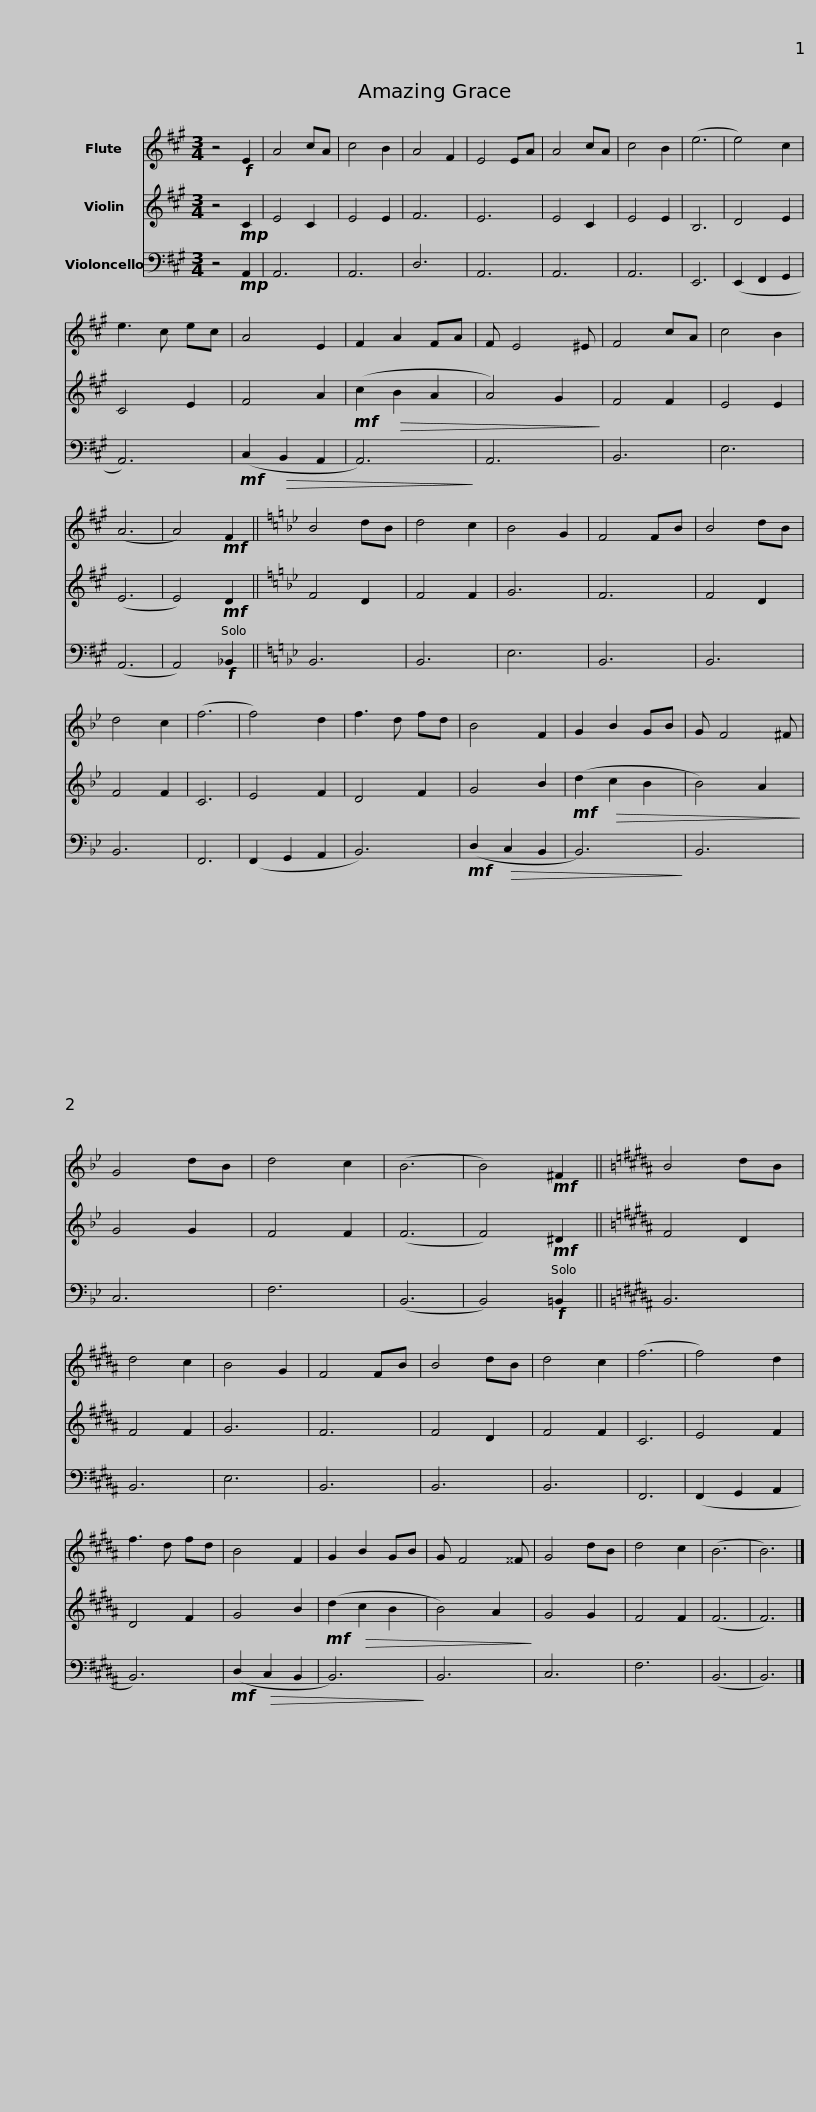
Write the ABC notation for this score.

X:1
%%score 1 2 3
L:1/8
M:3/4
I:linebreak $
K:A
V:1 treble
V:2 treble
V:3 bass
V:1
 z4!f! E2 | A4 cA | c4 B2 | A4 F2 | E4 EA | %5
 A4 cA | c4 B2 | (e6 | e4) c2 |$ e3 c ec | %10
 A4 E2 | F2 A2 FA | F E4 ^E | F4 cA | c4 B2 | %15
 (A6 | A4)!mf! F2 ||$[K:Bb] B4 dB | d4 c2 | B4 G2 | %20
 F4 FB | B4 dB | d4 c2 | (f6 | f4) d2 | %25
 f3 d fd | B4 F2 |$ G2 B2 GB | G F4 ^F | G4 dB | %30
 d4 c2 | (B6 | B4)!mf! ^F2 ||[K:B] B4 dB | d4 c2 | %35
 B4 G2 |$ F4 FB | B4 dB | d4 c2 | (f6 | %40
 f4) d2 | f3 d fd | B4 F2 | G2 B2 GB | G F4 ^^F |$ %45
 G4 dB | d4 c2 | (B6 | B6) |] %49
V:2
 z4!mp! C2 | E4 C2 | E4 E2 | F6 | E6 | %5
 E4 C2 | E4 E2 | B,6 | D4 E2 |$ C4 E2 | %10
 F4 A2 |!mf! (c2!>(! B2 A2 | A4) G2!>)! | F4 F2 | E4 E2 | %15
 (E6 | E4)!mf! D2 ||$[K:Bb] F4 D2 | F4 F2 | G6 | %20
 F6 | F4 D2 | F4 F2 | C6 | E4 F2 | %25
 D4 F2 | G4 B2 |$!mf! (d2!>(! c2 B2 | B4) A2!>)! | G4 G2 | %30
 F4 F2 | (F6 | F4)!mf! ^D2 ||[K:B] F4 D2 | F4 F2 | %35
 G6 |$ F6 | F4 D2 | F4 F2 | C6 | %40
 E4 F2 | D4 F2 | G4 B2 |!mf! (d2!>(! c2 B2 | B4) A2!>)! |$ %45
 G4 G2 | F4 F2 | (F6 | F6) |] %49
V:3
 z4!mp! A,,2 | A,,6 | A,,6 | D,6 | A,,6 | %5
 A,,6 | A,,6 | E,,6 | (E,,2 F,,2 G,,2 |$ A,,6) | %10
!mf! (C,2!>(! B,,2 A,,2 | A,,6)!>)! | A,,6 | B,,6 | E,6 | %15
 (A,,6 | A,,4)!f! _B,,2 ||$[K:Bb] B,,6 | B,,6 | E,6 | %20
 B,,6 | B,,6 | B,,6 | F,,6 | (F,,2 G,,2 A,,2 | %25
 B,,6) |!mf! (D,2!>(! C,2 B,,2 |$ B,,6)!>)! | B,,6 | C,6 | %30
 F,6 | (B,,6 | B,,4)!f! =B,,2 ||[K:B] B,,6 | B,,6 | %35
 E,6 |$ B,,6 | B,,6 | B,,6 | F,,6 | %40
 (F,,2 G,,2 A,,2 | B,,6) |!mf! (D,2!>(! C,2 B,,2 | B,,6)!>)! | B,,6 |$ %45
 C,6 | F,6 | (B,,6 | B,,6) |] %49
